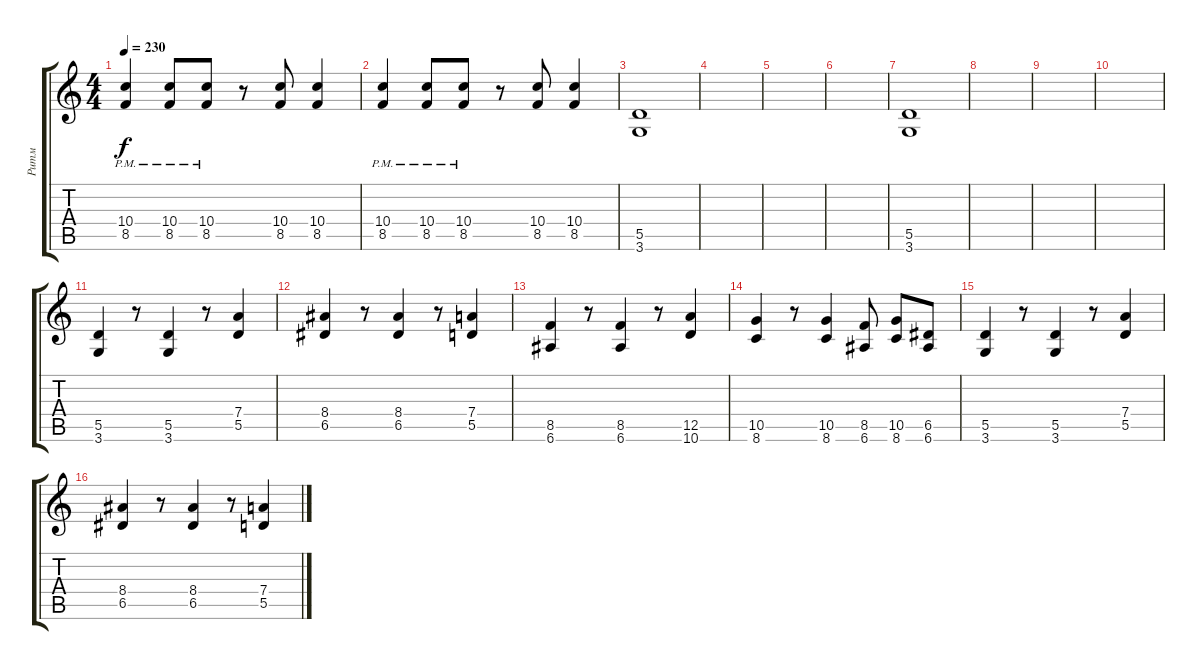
\track ("Ритм" "Ритм") {instrument distortionguitar}
\staff {score tabs}
\tuning (E4 B3 G3 D3 A2 E2) {hide}
\ts (4 4)
\tempo 230
\clef g2
\ks c
(10.4{pm} 8.5{pm}).4{dy f} (10.4{pm} 8.5{pm}).8 (10.4{pm} 8.5{pm}).8 r.8 (10.4 8.5).8 (10.4 8.5).4 |
(10.4{pm} 8.5{pm}).4 (10.4{pm} 8.5{pm}).8 (10.4{pm} 8.5{pm}).8 r.8 (10.4 8.5).8 (10.4 8.5).4 |
(5.5 3.6).1 |
|
|
|
(5.5 3.6).1 |
|
|
|
(5.5 3.6).4 r.8 (5.5 3.6).4 r.8 (7.4 5.5).4 |
(8.4 6.5).4 r.8 (8.4 6.5).4 r.8 (7.4 5.5).4 |
(8.5 6.6).4 r.8 (8.5 6.6).4 r.8 (12.5 10.6).4 |
(10.5 8.6).4 r.8 (10.5 8.6).4 (8.5 6.6).8 (10.5 8.6).8 (6.5 6.6).8 |
(5.5 3.6).4 r.8 (5.5 3.6).4 r.8 (7.4 5.5).4 |
(8.4 6.5).4 r.8 (8.4 6.5).4 r.8 (7.4 5.5).4
